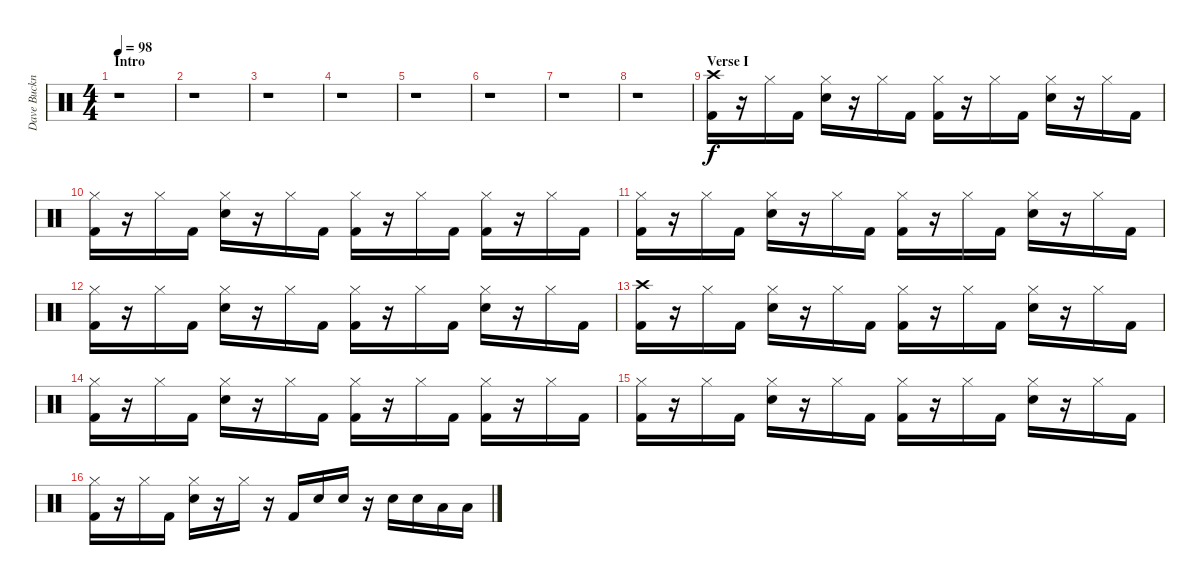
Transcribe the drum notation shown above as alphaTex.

\track ("Dave Buckner - Drums" "Dave Buckn") {instrument percussion}
\staff {score}
\articulation defaults
\ts (4 4)
\section ("" "Intro")
\tempo 98
\clef neutral
\ks c
r.1{dy f} |
r.1 |
r.1 |
r.1 |
r.1 |
r.1 |
r.1 |
r.1 |
\section ("" "Verse I")
("Crash high (hit)" "Kick (hit) 2").16 r.16 "Hi-Hat (closed)".16 "Kick (hit) 2".16 ("Hi-Hat (closed)" "Snare (hit) 2").16 r.16 "Hi-Hat (closed)".16 "Kick (hit) 2".16 ("Hi-Hat (closed)" "Kick (hit) 2").16 r.16 "Hi-Hat (closed)".16 "Kick (hit) 2".16 ("Hi-Hat (closed)" "Snare (hit) 2").16 r.16 "Hi-Hat (closed)".16 "Kick (hit) 2".16 |
("Hi-Hat (closed)" "Kick (hit) 2").16 r.16 "Hi-Hat (closed)".16 "Kick (hit) 2".16 ("Hi-Hat (closed)" "Snare (hit) 2").16 r.16 "Hi-Hat (closed)".16 "Kick (hit) 2".16 ("Hi-Hat (closed)" "Kick (hit) 2").16 r.16 "Hi-Hat (closed)".16 "Kick (hit) 2".16 ("Hi-Hat (closed)" "Kick (hit) 2").16 r.16 "Hi-Hat (closed)".16 "Kick (hit) 2".16 |
("Hi-Hat (closed)" "Kick (hit) 2").16 r.16 "Hi-Hat (closed)".16 "Kick (hit) 2".16 ("Hi-Hat (closed)" "Snare (hit) 2").16 r.16 "Hi-Hat (closed)".16 "Kick (hit) 2".16 ("Hi-Hat (closed)" "Kick (hit) 2").16 r.16 "Hi-Hat (closed)".16 "Kick (hit) 2".16 ("Hi-Hat (closed)" "Snare (hit) 2").16 r.16 "Hi-Hat (closed)".16 "Kick (hit) 2".16 |
("Hi-Hat (closed)" "Kick (hit) 2").16 r.16 "Hi-Hat (closed)".16 "Kick (hit) 2".16 ("Hi-Hat (closed)" "Snare (hit) 2").16 r.16 "Hi-Hat (closed)".16 "Kick (hit) 2".16 ("Hi-Hat (closed)" "Kick (hit) 2").16 r.16 "Hi-Hat (closed)".16 "Kick (hit) 2".16 ("Hi-Hat (closed)" "Snare (hit) 2").16 r.16 "Hi-Hat (closed)".16 "Kick (hit) 2".16 |
("Crash high (hit)" "Kick (hit) 2").16 r.16 "Hi-Hat (closed)".16 "Kick (hit) 2".16 ("Hi-Hat (closed)" "Snare (hit) 2").16 r.16 "Hi-Hat (closed)".16 "Kick (hit) 2".16 ("Hi-Hat (closed)" "Kick (hit) 2").16 r.16 "Hi-Hat (closed)".16 "Kick (hit) 2".16 ("Hi-Hat (closed)" "Snare (hit) 2").16 r.16 "Hi-Hat (closed)".16 "Kick (hit) 2".16 |
("Hi-Hat (closed)" "Kick (hit) 2").16 r.16 "Hi-Hat (closed)".16 "Kick (hit) 2".16 ("Hi-Hat (closed)" "Snare (hit) 2").16 r.16 "Hi-Hat (closed)".16 "Kick (hit) 2".16 ("Hi-Hat (closed)" "Kick (hit) 2").16 r.16 "Hi-Hat (closed)".16 "Kick (hit) 2".16 ("Hi-Hat (closed)" "Kick (hit) 2").16 r.16 "Hi-Hat (closed)".16 "Kick (hit) 2".16 |
("Hi-Hat (closed)" "Kick (hit) 2").16 r.16 "Hi-Hat (closed)".16 "Kick (hit) 2".16 ("Hi-Hat (closed)" "Snare (hit) 2").16 r.16 "Hi-Hat (closed)".16 "Kick (hit) 2".16 ("Hi-Hat (closed)" "Kick (hit) 2").16 r.16 "Hi-Hat (closed)".16 "Kick (hit) 2".16 ("Hi-Hat (closed)" "Snare (hit) 2").16 r.16 "Hi-Hat (closed)".16 "Kick (hit) 2".16 |
("Hi-Hat (closed)" "Kick (hit) 2").16 r.16 "Hi-Hat (closed)".16 "Kick (hit) 2".16 ("Hi-Hat (closed)" "Snare (hit) 2").16 r.16 "Hi-Hat (closed)".16 r.16 "Kick (hit) 2".16 "Snare (hit) 2".16 "Snare (hit) 2".16 r.16 "Snare (hit) 2".16 "Snare (hit) 2".16 "Low Floor Tom (hit)".16 "Low Floor Tom (hit)".16
